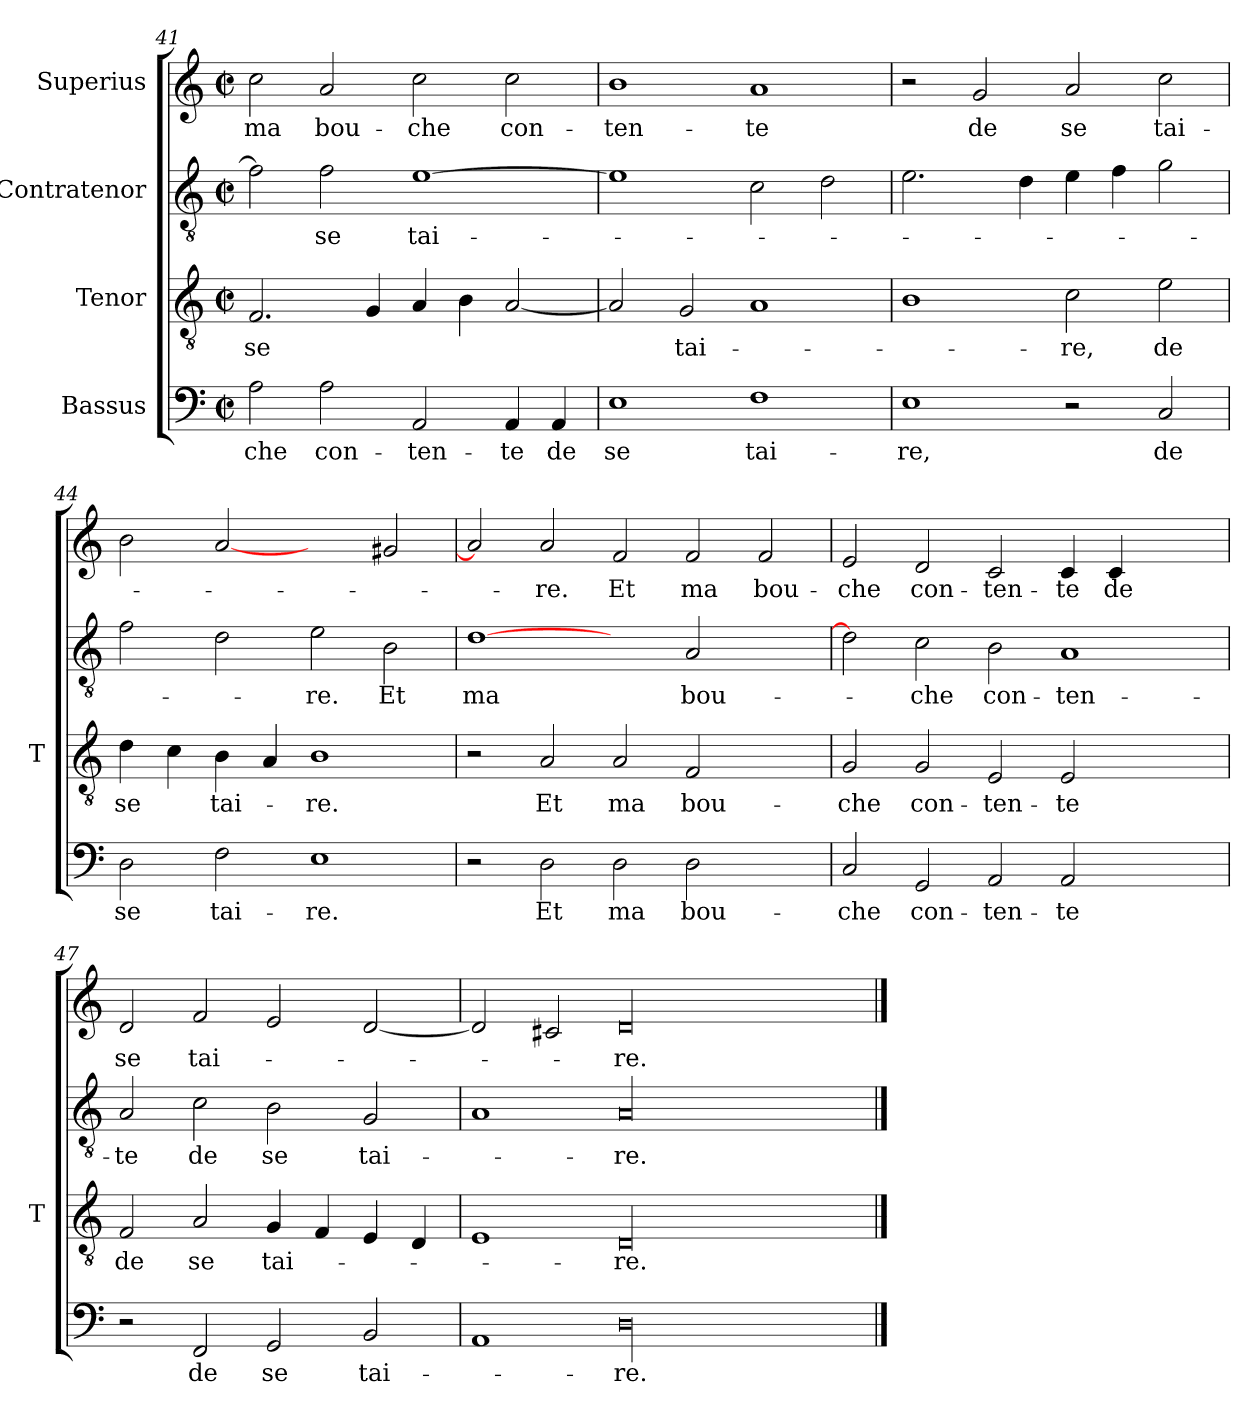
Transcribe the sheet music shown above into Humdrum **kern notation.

**kern	**text	**kern	**text	**kern	**text	**kern	**text
*part4	*part4	*part3	*part3	*part2	*part2	*part1	*part1
*staff4	*staff4	*staff3	*staff3	*staff2	*staff2	*staff1	*staff1
*I"Bassus	*	*I"Tenor	*	*I"Contratenor	*	*I"Superius	*
*	*	*I'T	*	*	*	*	*
!!LO:LB:g=z
*clefF4	*	*clefGv2	*	*clefGv2	*	*clefG2	*
*k[]	*	*k[]	*	*k[]	*	*k[]	*
*C:	*	*C:	*	*C:	*	*C:	*
*M2/2	*	*M2/2	*	*M2/2	*	*M2/2	*
*met(c|)	*	*met(c|)	*	*met(c|)	*	*met(c|)	*
=41	=41	=41	=41	=41	=41	=41	=41
2A	-che	2.F	-se	2f]	.	2cc	-ma
2A	con-	.	.	2f	-se	2a	bou-
.	.	4G	.	.	.	.	.
2AA	ten-	4A	.	[1e	tai-	2cc	-che
.	.	4B	.	.	.	.	.
4AA	-te	[2A	.	.	.	2cc	con-
4AA	-de	.	.	.	.	.	.
=42	=42	=42	=42	=42	=42	=42	=42
1E	-se	2A]	.	1e]	.	1b	ten-
.	.	2G	tai-	.	.	.	.
1F	tai-	1A	.	2c	.	1a	-te
.	.	.	.	2d	.	.	.
=43	=43	=43	=43	=43	=43	=43	=43
1E	-re,	1B	.	2.e	.	2r	.
.	.	.	.	.	.	2g	-de
.	.	.	.	4d	.	.	.
2r	.	2c	-re,	4e	.	2a	-se
.	.	.	.	4f	.	.	.
2C	-de	2e	-de	2g	.	2cc	tai-
=44	=44	=44	=44	=44	=44	=44	=44
2D	-se	4d	-se	2f	.	2b	.
.	.	4c	.	.	.	.	.
2F	tai-	4B	tai-	2d	.	[2a	.
.	.	4A	.	.	.	.	.
1E	-re.	1B	-re.	2e	-re.	2ryy	.
.	.	.	.	2B	-Et	2g#X	.
!!LO:PB:g=z
=45	=45	=45	=45	=45	=45	=45	=45
2r	.	2r	.	[1d	-ma	2a]	.
2D	-Et	2A	-Et	.	.	2a	-re.
2D	-ma	2A	-ma	2ryy	.	2f	-Et
2D	bou-	2F	bou-	2A	bou-	2f	-ma
2ryy	.	2ryy	.	2ryy	.	2f	bou-
=46	=46	=46	=46	=46	=46	=46	=46
2C	-che	2G	-che	2d]	.	2e	-che
2GG	con-	2G	con-	2c	-che	2d	con-
2AA	ten-	2E	ten-	2B	con-	2c	ten-
2AA	-te	2E	-te	1A	ten-	4c	-te
.	.	.	.	.	.	4c	-de
2ryy	.	2ryy	.	.	.	2ryy	.
=47	=47	=47	=47	=47	=47	=47	=47
2r	.	2F	-de	2A	-te	2d	-se
2FF	-de	2A	-se	2c	-de	2f	tai-
2GG	-se	4G	tai-	2B	-se	2e	.
.	.	4F	.	.	.	.	.
2BB	tai-	4E	.	2G	tai-	[2d	.
.	.	4D	.	.	.	.	.
=48	=48	=48	=48	=48	=48	=48	=48
1AA	.	1E	.	1A	.	2d]	.
.	.	.	.	.	.	2c#X	.
00D	-re.	00D	-re.	00A	-re.	00d	-re.
==	==	==	==	==	==	==	==
*-	*-	*-	*-	*-	*-	*-	*-
